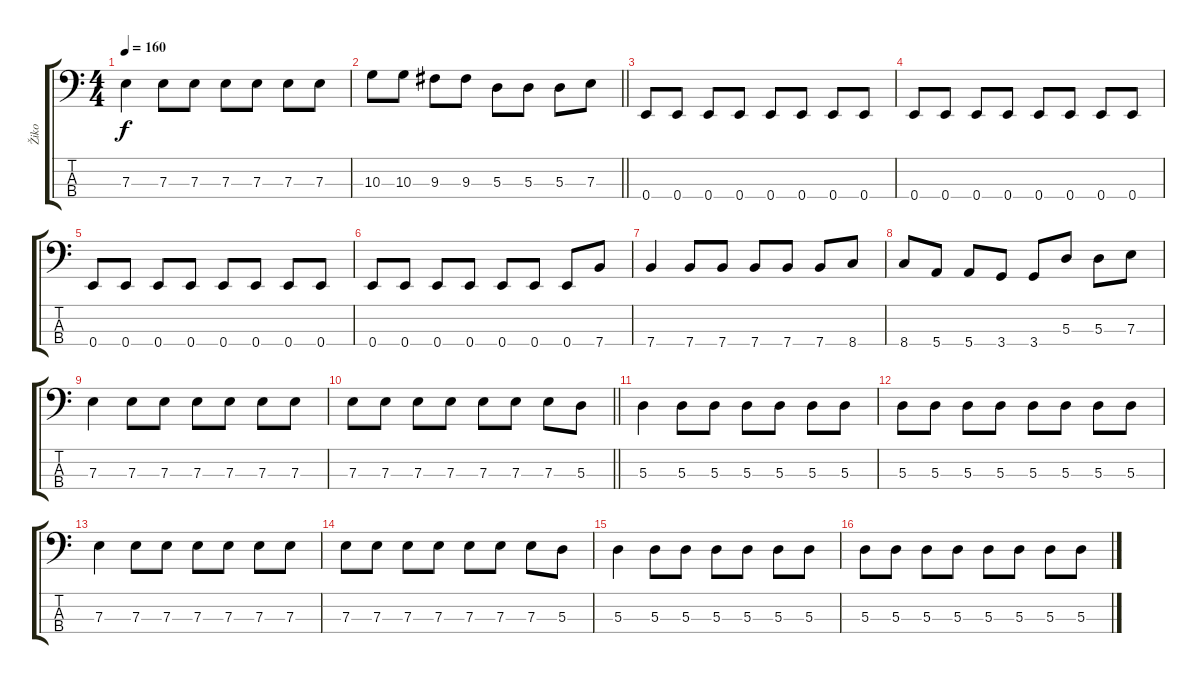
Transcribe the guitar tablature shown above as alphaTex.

\track ("Žiko" "Žiko") {instrument electricbassfinger}
\staff {score tabs}
\tuning (G2 D2 A1 E1) {hide}
\ts (4 4)
\tempo 160
\clef f4
\ks c
7.3.4{dy f} 7.3.8 7.3.8 7.3.8 7.3.8 7.3.8 7.3.8 |
\barLineRight lightlight
10.3.8 10.3.8 9.3.8 9.3.8 5.3.8 5.3.8 5.3.8 7.3.8 |
0.4.8 0.4.8 0.4.8 0.4.8 0.4.8 0.4.8 0.4.8 0.4.8 |
0.4.8 0.4.8 0.4.8 0.4.8 0.4.8 0.4.8 0.4.8 0.4.8 |
0.4.8 0.4.8 0.4.8 0.4.8 0.4.8 0.4.8 0.4.8 0.4.8 |
0.4.8 0.4.8 0.4.8 0.4.8 0.4.8 0.4.8 0.4.8 7.4.8 |
7.4.4 7.4.8 7.4.8 7.4.8 7.4.8 7.4.8 8.4.8 |
8.4.8 5.4.8 5.4.8 3.4.8 3.4.8 5.3.8 5.3.8 7.3.8 |
7.3.4 7.3.8 7.3.8 7.3.8 7.3.8 7.3.8 7.3.8 |
\barLineRight lightlight
7.3.8 7.3.8 7.3.8 7.3.8 7.3.8 7.3.8 7.3.8 5.3.8 |
5.3.4 5.3.8 5.3.8 5.3.8 5.3.8 5.3.8 5.3.8 |
5.3.8 5.3.8 5.3.8 5.3.8 5.3.8 5.3.8 5.3.8 5.3.8 |
7.3.4 7.3.8 7.3.8 7.3.8 7.3.8 7.3.8 7.3.8 |
7.3.8 7.3.8 7.3.8 7.3.8 7.3.8 7.3.8 7.3.8 5.3.8 |
5.3.4 5.3.8 5.3.8 5.3.8 5.3.8 5.3.8 5.3.8 |
5.3.8 5.3.8 5.3.8 5.3.8 5.3.8 5.3.8 5.3.8 5.3.8
